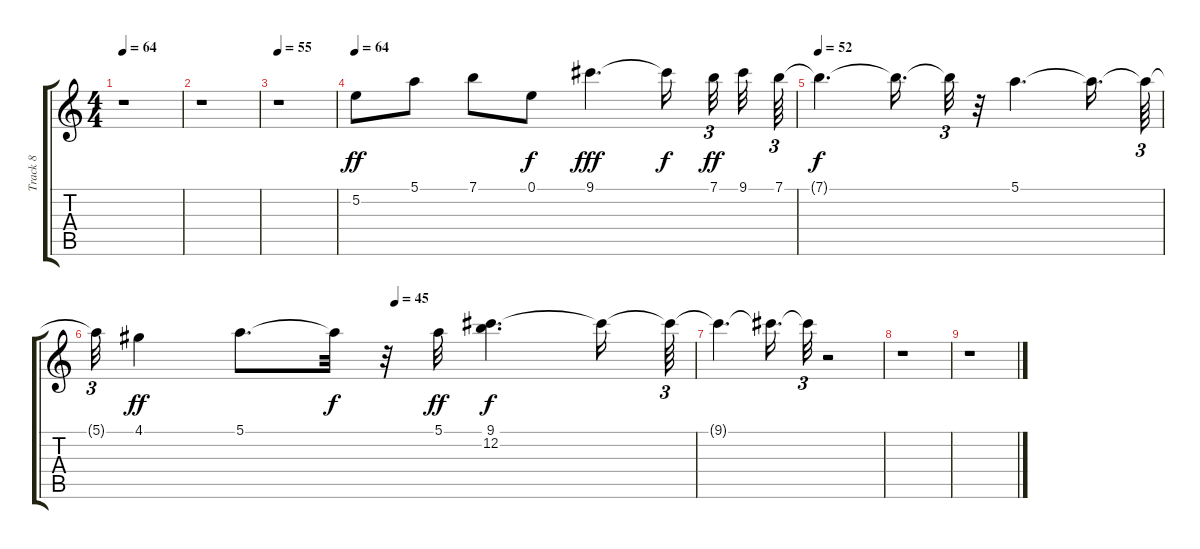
\track ("Track 8" "Track 8") {instrument acousticguitarnylon}
\staff {score tabs}
\tuning (E4 B3 G3 D3 A2 E2) {hide}
\ts (4 4)
\tempo 64
\clef g2
\ks c
r.1{dy ff} |
r.1 |
\tempo 55
r.1 |
\tempo 64
5.2.8 5.1.8 7.1.8 0.1.8{dy f} 9.1.4{d dy fff} 9.1{t}.16{dy f beam splitsecondary} 7.1.32{tu (3 2) dy ff beam splitsecondary} 9.1.32 7.1.64{tu (3 2)} |
\tempo 52
7.1{t}.4{d dy f} 7.1{t}.16{d} 7.1{t}.32{tu (3 2)} r.32 5.1.4{d} 5.1{t}.16{d} 5.1{t}.64{tu (3 2)} |
\tempo (45 0.5)
5.1{t}.32{tu (3 2)} 4.1.4{dy ff} 5.1.8{d} 5.1{t}.32{dy f} r.32 5.1.32{dy ff} (9.1 12.2).4{d dy f} 9.1{t}.16 9.1{t}.64{tu (3 2)} |
9.1{t}.4{d} 9.1{t}.16{d} 9.1{t}.32{tu (3 2)} r.2 |
r.1 |
r.1
